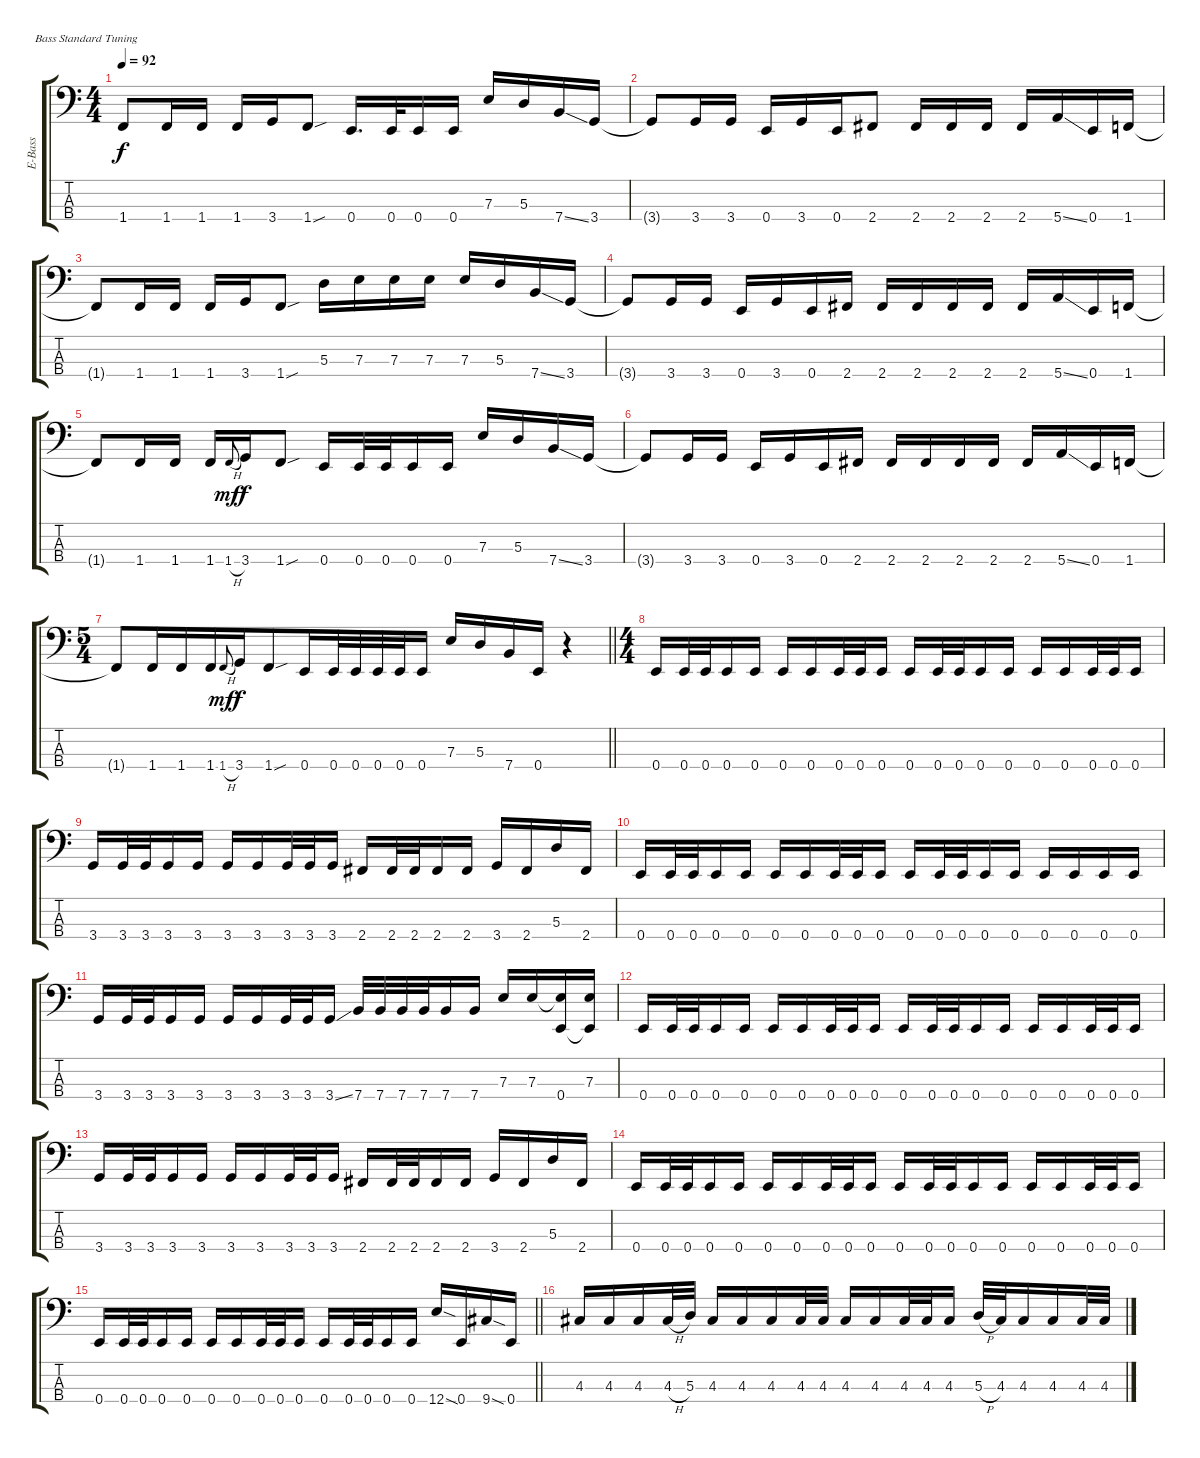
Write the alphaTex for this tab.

\track ("Bass" "E-Bass") {instrument electricbassfinger}
\staff {score tabs}
\tuning (G2 D2 A1 E1)
\ts (4 4)
\tempo 92
\clef f4
\ks c
1.4{t}.8{dy f} 1.4.16 1.4.16 1.4.16 3.4.16 1.4{sou}.8 0.4.16{d} 0.4.32 0.4.16 0.4.16 7.3.16 5.3.16 7.4{ss}.16 3.4.16 |
3.4{t}.8 3.4.16 3.4.16 0.4.16 3.4.16 0.4.16 2.4.8 2.4.16 2.4.16 2.4.16 2.4.16 5.4{ss}.16 0.4.16 1.4.16 |
1.4{t}.8 1.4.16 1.4.16 1.4.16 3.4.16 1.4{sou}.8 5.3.16 7.3.16 7.3.16 7.3.16 7.3.16 5.3.16 7.4{ss}.16 3.4.16 |
3.4{t}.8 3.4.16 3.4.16 0.4.16 3.4.16 0.4.16 2.4.16 2.4.16 2.4.16 2.4.16 2.4.16 2.4.16 5.4{ss}.16 0.4.16 1.4.16 |
1.4{t}.8 1.4.16 1.4.16 1.4.16 1.4{h}.8{gr onbeat dy mf} 3.4.16{dy f} 1.4{sou}.8 0.4.16 0.4.32 0.4.32 0.4.16 0.4.16 7.3.16 5.3.16 7.4{ss}.16 3.4.16 |
3.4{t}.8 3.4.16 3.4.16 0.4.16 3.4.16 0.4.16 2.4.16 2.4.16 2.4.16 2.4.16 2.4.16 2.4.16 5.4{ss}.16 0.4.16 1.4.16 |
\ts (5 4)
\beaming (8 6 4)
\barLineRight lightlight
1.4{t}.8 1.4.16 1.4.16 1.4.16 1.4{h}.8{gr onbeat dy mf} 3.4.16{dy f} 1.4{sou}.8 0.4.16 0.4.32 0.4.32 0.4.32 0.4.32 0.4.16 7.3.16 5.3.16 7.4.16 0.4.16 r.4 |
\ts (4 4)
\beaming (8 2 2 2 2)
0.4.16 0.4.32 0.4.32 0.4.16 0.4.16 0.4.16 0.4.16 0.4.32 0.4.32 0.4.16 0.4.16 0.4.32 0.4.32 0.4.16 0.4.16 0.4.16 0.4.16 0.4.32 0.4.32 0.4.16 |
3.4.16 3.4.32 3.4.32 3.4.16 3.4.16 3.4.16 3.4.16 3.4.32 3.4.32 3.4.16 2.4.16 2.4.32 2.4.32 2.4.16 2.4.16 3.4.16 2.4.16 5.3.16 2.4.16 |
0.4.16 0.4.32 0.4.32 0.4.16 0.4.16 0.4.16 0.4.16 0.4.32 0.4.32 0.4.16 0.4.16 0.4.32 0.4.32 0.4.16 0.4.16 0.4.16 0.4.16 0.4.16 0.4.16 |
3.4.16 3.4.32 3.4.32 3.4.16 3.4.16 3.4.16 3.4.16 3.4.32 3.4.32 3.4{ss}.16 7.4.32 7.4.32 7.4.32 7.4.32 7.4.16 7.4.16 7.3.16 7.3.16 (7.3{t} 0.4).16 (7.3 0.4{t}).16 |
0.4.16 0.4.32 0.4.32 0.4.16 0.4.16 0.4.16 0.4.16 0.4.32 0.4.32 0.4.16 0.4.16 0.4.32 0.4.32 0.4.16 0.4.16 0.4.16 0.4.16 0.4.32 0.4.32 0.4.16 |
3.4.16 3.4.32 3.4.32 3.4.16 3.4.16 3.4.16 3.4.16 3.4.32 3.4.32 3.4.16 2.4.16 2.4.32 2.4.32 2.4.16 2.4.16 3.4.16 2.4.16 5.3.16 2.4.16 |
0.4.16 0.4.32 0.4.32 0.4.16 0.4.16 0.4.16 0.4.16 0.4.32 0.4.32 0.4.16 0.4.16 0.4.32 0.4.32 0.4.16 0.4.16 0.4.16 0.4.16 0.4.32 0.4.32 0.4.16 |
\barLineRight lightlight
0.4.16 0.4.32 0.4.32 0.4.16 0.4.16 0.4.16 0.4.16 0.4.32 0.4.32 0.4.16 0.4.16 0.4.32 0.4.32 0.4.16 0.4.16 12.4{sod}.16 0.4.16 9.4{sod}.16 0.4.16 |
4.3.16 4.3.16 4.3.16 4.3{h}.32 5.3.32 4.3.16 4.3.16 4.3.16 4.3.32 4.3.32 4.3.16 4.3.16 4.3.32 4.3.32 4.3.16 5.3{h}.32 4.3.32 4.3.16 4.3.16 4.3.32 4.3.32
